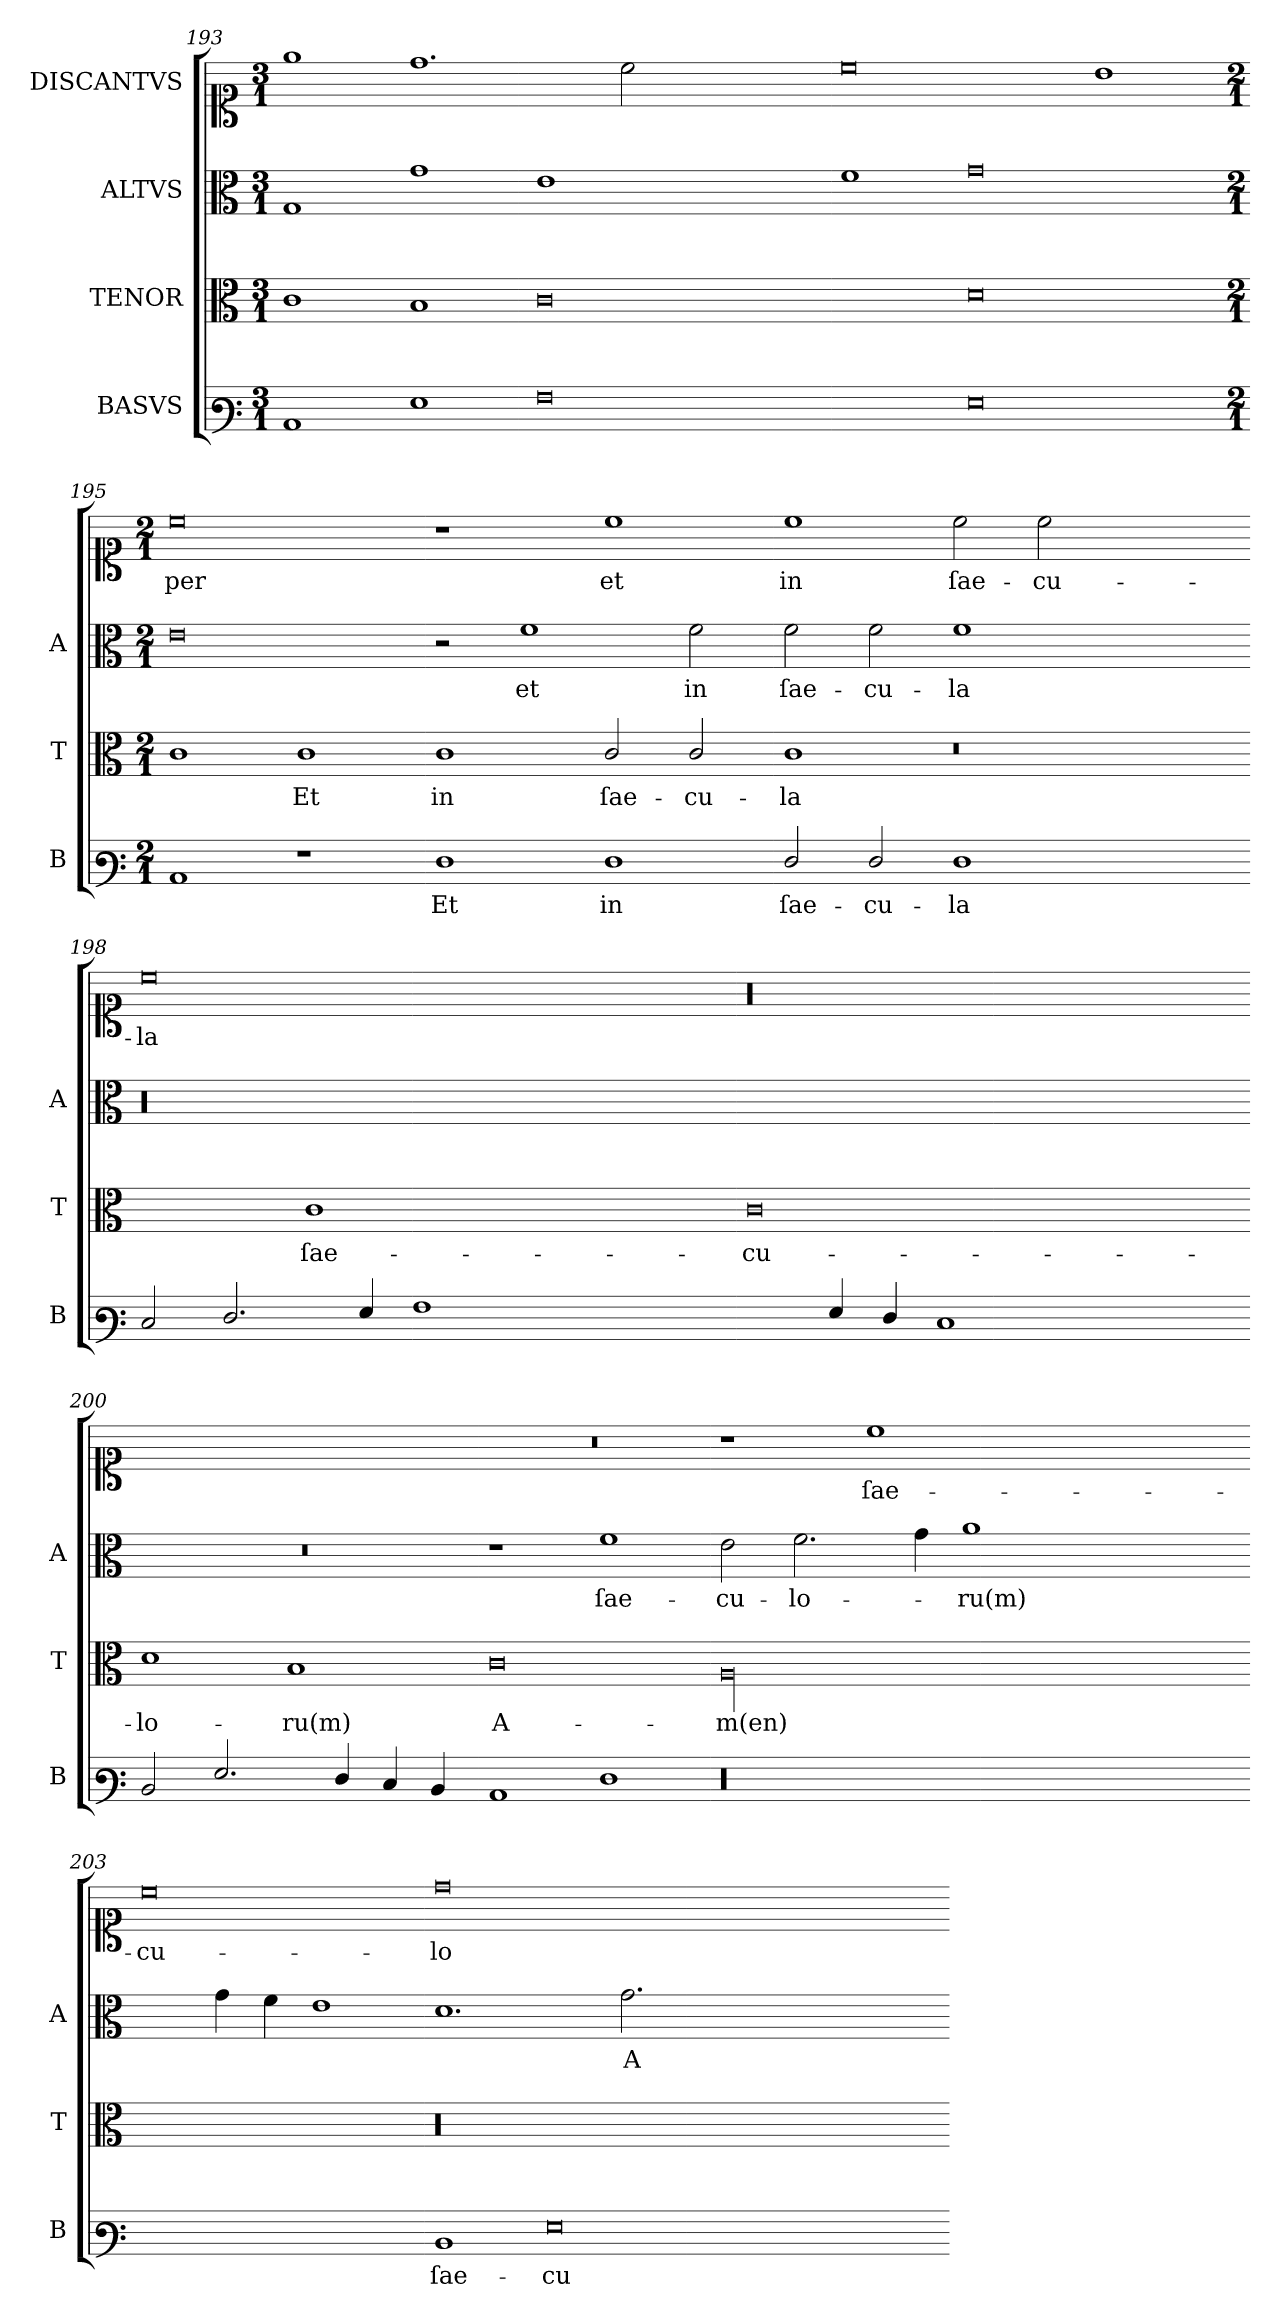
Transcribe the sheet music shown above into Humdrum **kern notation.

**kern	**text	**kern	**text	**kern	**text	**kern	**text
*part4	*part4	*part3	*part3	*part2	*part2	*part1	*part1
*staff4	*staff4	*staff3	*staff3	*staff2	*staff2	*staff1	*staff1
*I"BASVS	*	*I"TENOR	*	*I"ALTVS	*	*I"DISCANTVS	*
*I'B	*	*I'T	*	*I'A	*	*	*
*clefF3	*	*clefC3	*	*clefC3	*	*clefC1	*
*k[]	*	*k[]	*	*k[]	*	*k[]	*
*A:aeo	*	*A:aeo	*	*A:aeo	*	*A:aeo	*
*M3/1	*	*M3/1	*	*M3/1	*	*M3/1	*
=193	=193	=193	=193	=193	=193	=193	=193
1C	.	1c	.	1G	.	1ee	.
1G	.	1B	.	1g	.	1.dd	.
0A	.	0c	.	1e	.	.	.
.	.	.	.	.	.	2cc\	.
.	.	.	.	1ryy	.	1ryy	.
=194-	=194-	=194-	=194-	=194-	=194-	=194-	=194-
1ryy	.	1ryy	.	1f	.	0cc	.
0G	.	0d	.	0g	.	.	.
.	.	.	.	.	.	1b	.
=195-	=195-	=195-	=195-	=195-	=195-	=195-	=195-
*M2/1	*	*M2/1	*	*M2/1	*	*M2/1	*
1C	.	1c	.	0e	.	0cc	-per
1r	.	1c	Et	.	.	.	.
=196-	=196-	=196-	=196-	=196-	=196-	=196-	=196-
1F	Et	1c	in	2r	.	1r	.
.	.	.	.	1f	et	.	.
1F	in	2c/	ſae-	.	.	1cc	et
.	.	2c/	-cu-	2f\	in	.	.
=197-	=197-	=197-	=197-	=197-	=197-	=197-	=197-
2F/	ſae-	1c	-la	2f\	ſae-	1cc	in
2F/	-cu-	.	.	2f\	-cu-	.	.
1F	-la	0r	.	1f	-la	2cc\	ſae-
.	.	.	.	.	.	2cc\	-cu-
1ryy	.	.	.	1ryy	.	1ryy	.
=198-	=198-	=198-	=198-	=198-	=198-	=198-	=198-
2E/	.	1ryy	.	00r	.	0cc	-la
2.F/	.	.	.	.	.	.	.
.	.	1c	ſae-	.	.	.	.
4G/	.	.	.	.	.	.	.
1A\	.	.	.	.	.	.	.
.	.	0ryy	.	.	.	0ryy	.
1.ryy	.	.	.	.	.	.	.
=199-	=199-	=199-	=199-	=199-	=199-	=199-	=199-
2ryy	.	0c	-cu-	00ryy	.	00r	.
4G/	.	.	.	.	.	.	.
4F/	.	.	.	.	.	.	.
1E	.	.	.	.	.	.	.
0ryy	.	0ryy	.	.	.	.	.
=200-	=200-	=200-	=200-	=200-	=200-	=200-	=200-
2D/	.	1d	-lo-	0r	.	0ryy	.
2.G/	.	.	.	.	.	.	.
.	.	1B	-ru(m)	.	.	.	.
4F/	.	.	.	.	.	.	.
4E/	.	.	.	.	.	.	.
4D/	.	.	.	.	.	.	.
=201-	=201-	=201-	=201-	=201-	=201-	=201-	=201-
1C	.	0c	A-	1r	.	0r	.
1F	.	.	.	1f	ſae-	.	.
=202-	=202-	=202-	=202-	=202-	=202-	=202-	=202-
00r	.	00A\	-m(en)	2e\	-cu-	1r	.
.	.	.	.	2.f\	-lo-	.	.
.	.	.	.	.	.	1cc	ſae-
.	.	.	.	4g\	.	.	.
.	.	.	.	1a\	-ru(m)	.	.
.	.	.	.	.	.	0ryy	.
.	.	.	.	1.ryy	.	.	.
=203-	=203-	=203-	=203-	=203-	=203-	=203-	=203-
0ryy	.	0ryy	.	2ryy	.	0cc	-cu-
.	.	.	.	4g\	.	.	.
.	.	.	.	4f\	.	.	.
.	.	.	.	1e	.	.	.
=204-	=204-	=204-	=204-	=204-	=204-	=204-	=204-
1D	ſae-	00r	.	1.d	.	0dd	-lo-
0G	-cu-	.	.	.	.	.	.
.	.	.	.	2.g\	A-	.	.
.	.	.	.	.	.	0ryy	.
.	.	.	.	1..ryy	.	.	.
1ryy	.	.	.	.	.	.	.
=-	=-	=-	=-	=-	=-	=-	=-
*-	*-	*-	*-	*-	*-	*-	*-
